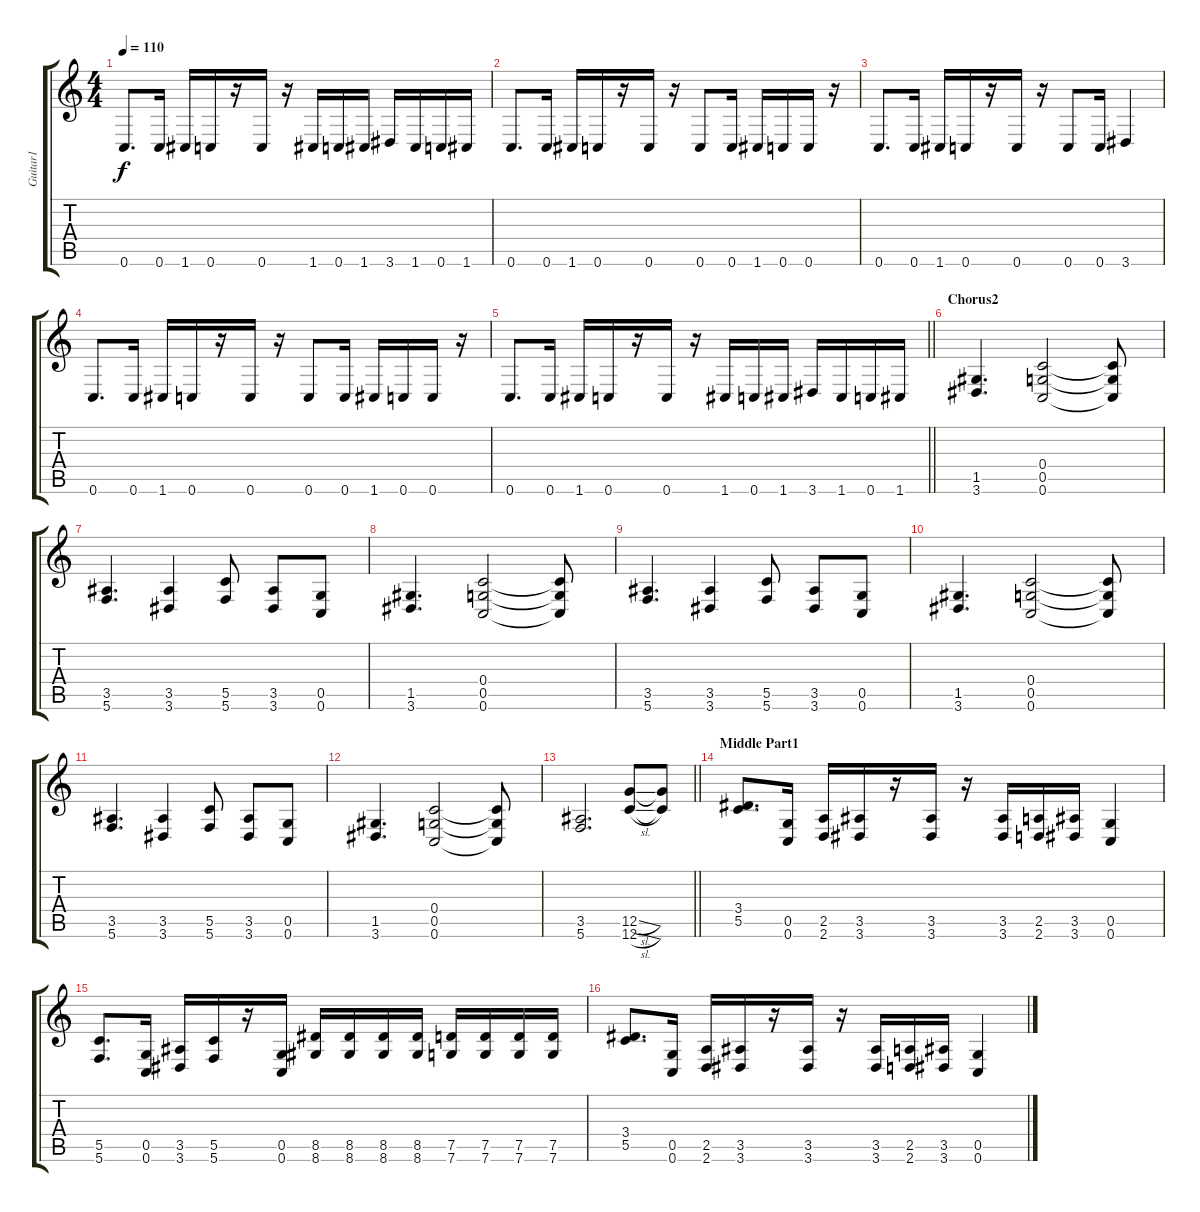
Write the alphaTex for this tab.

\track ("Guitar1" "Guitar1") {instrument distortionguitar}
\staff {score tabs}
\tuning (D4 A3 F3 C3 G2 C2) {hide}
\ts (4 4)
\tempo 110
\clef g2
\ks c
0.6.8{d dy f} 0.6.16 1.6.16 0.6.16 r.16 0.6.16 r.16 1.6.16 0.6.16 1.6.16 3.6.16 1.6.16 0.6.16 1.6.16 |
0.6.8{d} 0.6.16 1.6.16 0.6.16 r.16 0.6.16 r.16 0.6.8 0.6.16 1.6.16 0.6.16 0.6.16 r.16 |
0.6.8{d} 0.6.16 1.6.16 0.6.16 r.16 0.6.16 r.16 0.6.8 0.6.16 3.6.4 |
0.6.8{d} 0.6.16 1.6.16 0.6.16 r.16 0.6.16 r.16 0.6.8 0.6.16 1.6.16 0.6.16 0.6.16 r.16 |
\barLineRight lightlight
0.6.8{d} 0.6.16 1.6.16 0.6.16 r.16 0.6.16 r.16 1.6.16 0.6.16 1.6.16 3.6.16 1.6.16 0.6.16 1.6.16 |
\section ("" "Chorus2")
(1.5 3.6).4{d} (0.4 0.5 0.6).2 (0.4{t} 0.5{t} 0.6{t}).8 |
(3.5 5.6).4{d} (3.5 3.6).4 (5.5 5.6).8 (3.5 3.6).8 (0.5 0.6).8 |
(1.5 3.6).4{d} (0.4 0.5 0.6).2 (0.4{t} 0.5{t} 0.6{t}).8 |
(3.5 5.6).4{d} (3.5 3.6).4 (5.5 5.6).8 (3.5 3.6).8 (0.5 0.6).8 |
(1.5 3.6).4{d} (0.4 0.5 0.6).2 (0.4{t} 0.5{t} 0.6{t}).8 |
(3.5 5.6).4{d} (3.5 3.6).4 (5.5 5.6).8 (3.5 3.6).8 (0.5 0.6).8 |
(1.5 3.6).4{d} (0.4 0.5 0.6).2 (0.4{t} 0.5{t} 0.6{t}).8 |
\barLineRight lightlight
(3.5 5.6).2{d} (12.5{sl} 12.6{sl}).8 (12.5{t} 12.6{t}).8 |
\section ("" "Middle Part1")
(3.4 5.5).8{d} (0.5 0.6).16 (2.5 2.6).16 (3.5 3.6).16 r.16 (3.5 3.6).16 r.16 (3.5 3.6).16 (2.5 2.6).16 (3.5 3.6).16 (0.5 0.6).4 |
(5.5 5.6).8{d} (0.5 0.6).16 (3.5 3.6).16 (5.5 5.6).16 r.16 (0.5 0.6).16 (8.5 8.6).16 (8.5 8.6).16 (8.5 8.6).16 (8.5 8.6).16 (7.5 7.6).16 (7.5 7.6).16 (7.5 7.6).16 (7.5 7.6).16 |
(3.4 5.5).8{d} (0.5 0.6).16 (2.5 2.6).16 (3.5 3.6).16 r.16 (3.5 3.6).16 r.16 (3.5 3.6).16 (2.5 2.6).16 (3.5 3.6).16 (0.5 0.6).4
